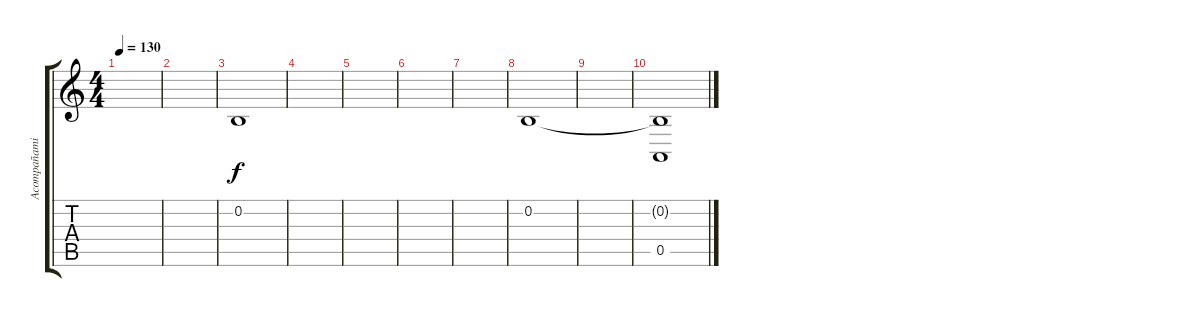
\track ("Acompañamiento" "Acompañami") {instrument stringensemble2}
\staff {score tabs}
\tuning (E4 B3 G3 D3 A2 E2) {hide}
\ts (4 4)
\tempo 130
\clef g2
\ks c
|
|
0.2.1 |
|
|
|
|
0.2.1 |
|
(0.2{t} 0.5).1
